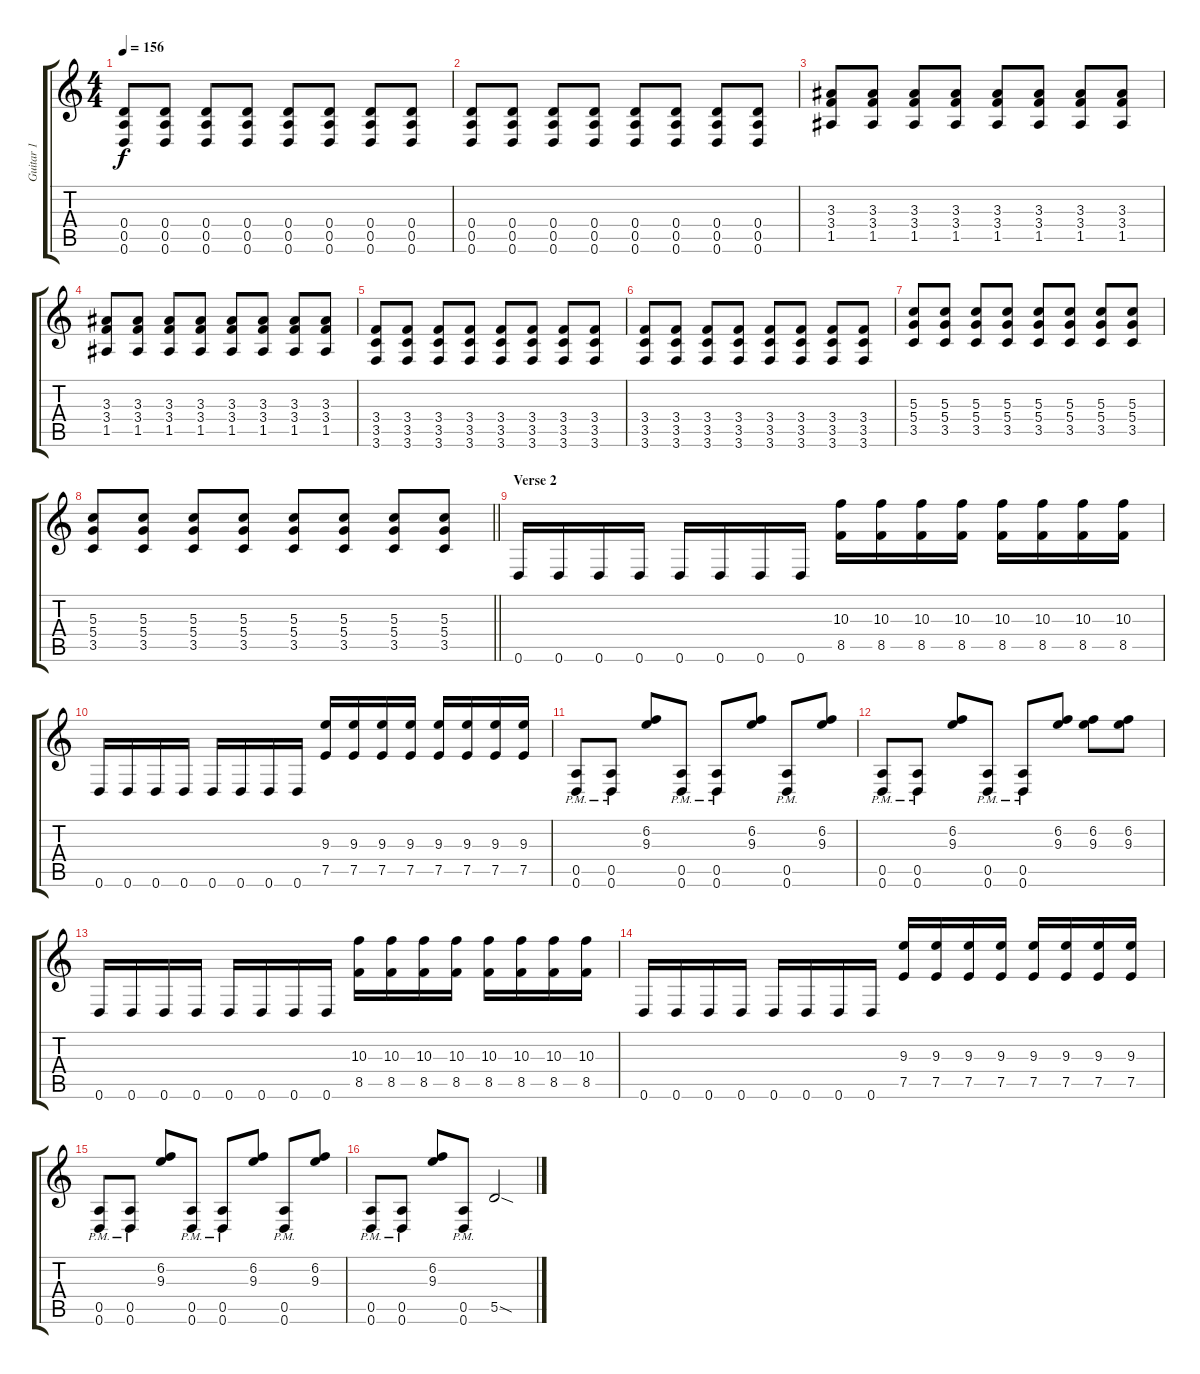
\track ("Guitar 1" "Guitar 1") {instrument distortionguitar}
\staff {score tabs}
\tuning (E4 B3 G3 D3 A2 D2) {hide}
\ts (4 4)
\tempo 156
\clef g2
\ks c
(0.4 0.5 0.6).8{dy f} (0.4 0.5 0.6).8 (0.4 0.5 0.6).8 (0.4 0.5 0.6).8 (0.4 0.5 0.6).8 (0.4 0.5 0.6).8 (0.4 0.5 0.6).8 (0.4 0.5 0.6).8 |
(0.4 0.5 0.6).8 (0.4 0.5 0.6).8 (0.4 0.5 0.6).8 (0.4 0.5 0.6).8 (0.4 0.5 0.6).8 (0.4 0.5 0.6).8 (0.4 0.5 0.6).8 (0.4 0.5 0.6).8 |
(3.3 3.4 1.5).8 (3.3 3.4 1.5).8 (3.3 3.4 1.5).8 (3.3 3.4 1.5).8 (3.3 3.4 1.5).8 (3.3 3.4 1.5).8 (3.3 3.4 1.5).8 (3.3 3.4 1.5).8 |
(3.3 3.4 1.5).8 (3.3 3.4 1.5).8 (3.3 3.4 1.5).8 (3.3 3.4 1.5).8 (3.3 3.4 1.5).8 (3.3 3.4 1.5).8 (3.3 3.4 1.5).8 (3.3 3.4 1.5).8 |
(3.4 3.5 3.6).8 (3.4 3.5 3.6).8 (3.4 3.5 3.6).8 (3.4 3.5 3.6).8 (3.4 3.5 3.6).8 (3.4 3.5 3.6).8 (3.4 3.5 3.6).8 (3.4 3.5 3.6).8 |
(3.4 3.5 3.6).8 (3.4 3.5 3.6).8 (3.4 3.5 3.6).8 (3.4 3.5 3.6).8 (3.4 3.5 3.6).8 (3.4 3.5 3.6).8 (3.4 3.5 3.6).8 (3.4 3.5 3.6).8 |
(5.3 5.4 3.5).8 (5.3 5.4 3.5).8 (5.3 5.4 3.5).8 (5.3 5.4 3.5).8 (5.3 5.4 3.5).8 (5.3 5.4 3.5).8 (5.3 5.4 3.5).8 (5.3 5.4 3.5).8 |
\barLineRight lightlight
(5.3 5.4 3.5).8 (5.3 5.4 3.5).8 (5.3 5.4 3.5).8 (5.3 5.4 3.5).8 (5.3 5.4 3.5).8 (5.3 5.4 3.5).8 (5.3 5.4 3.5).8 (5.3 5.4 3.5).8 |
\section ("" "Verse 2")
0.6.16 0.6.16 0.6.16 0.6.16 0.6.16 0.6.16 0.6.16 0.6.16 (10.3 8.5).16 (10.3 8.5).16 (10.3 8.5).16 (10.3 8.5).16 (10.3 8.5).16 (10.3 8.5).16 (10.3 8.5).16 (10.3 8.5).16 |
0.6.16 0.6.16 0.6.16 0.6.16 0.6.16 0.6.16 0.6.16 0.6.16 (9.3 7.5).16 (9.3 7.5).16 (9.3 7.5).16 (9.3 7.5).16 (9.3 7.5).16 (9.3 7.5).16 (9.3 7.5).16 (9.3 7.5).16 |
(0.5{pm} 0.6{pm}).8 (0.5{pm} 0.6{pm}).8 (6.2 9.3).8 (0.5{pm} 0.6{pm}).8 (0.5{pm} 0.6{pm}).8 (6.2 9.3).8 (0.5{pm} 0.6{pm}).8 (6.2 9.3).8 |
(0.5{pm} 0.6{pm}).8 (0.5{pm} 0.6{pm}).8 (6.2 9.3).8 (0.5{pm} 0.6{pm}).8 (0.5{pm} 0.6{pm}).8 (6.2 9.3).8 (6.2 9.3).8 (6.2 9.3).8 |
0.6.16 0.6.16 0.6.16 0.6.16 0.6.16 0.6.16 0.6.16 0.6.16 (10.3 8.5).16 (10.3 8.5).16 (10.3 8.5).16 (10.3 8.5).16 (10.3 8.5).16 (10.3 8.5).16 (10.3 8.5).16 (10.3 8.5).16 |
0.6.16 0.6.16 0.6.16 0.6.16 0.6.16 0.6.16 0.6.16 0.6.16 (9.3 7.5).16 (9.3 7.5).16 (9.3 7.5).16 (9.3 7.5).16 (9.3 7.5).16 (9.3 7.5).16 (9.3 7.5).16 (9.3 7.5).16 |
(0.5{pm} 0.6{pm}).8 (0.5{pm} 0.6{pm}).8 (6.2 9.3).8 (0.5{pm} 0.6{pm}).8 (0.5{pm} 0.6{pm}).8 (6.2 9.3).8 (0.5{pm} 0.6{pm}).8 (6.2 9.3).8 |
(0.5{pm} 0.6{pm}).8 (0.5{pm} 0.6{pm}).8 (6.2 9.3).8 (0.5{pm} 0.6{pm}).8 5.5{sod}.2
